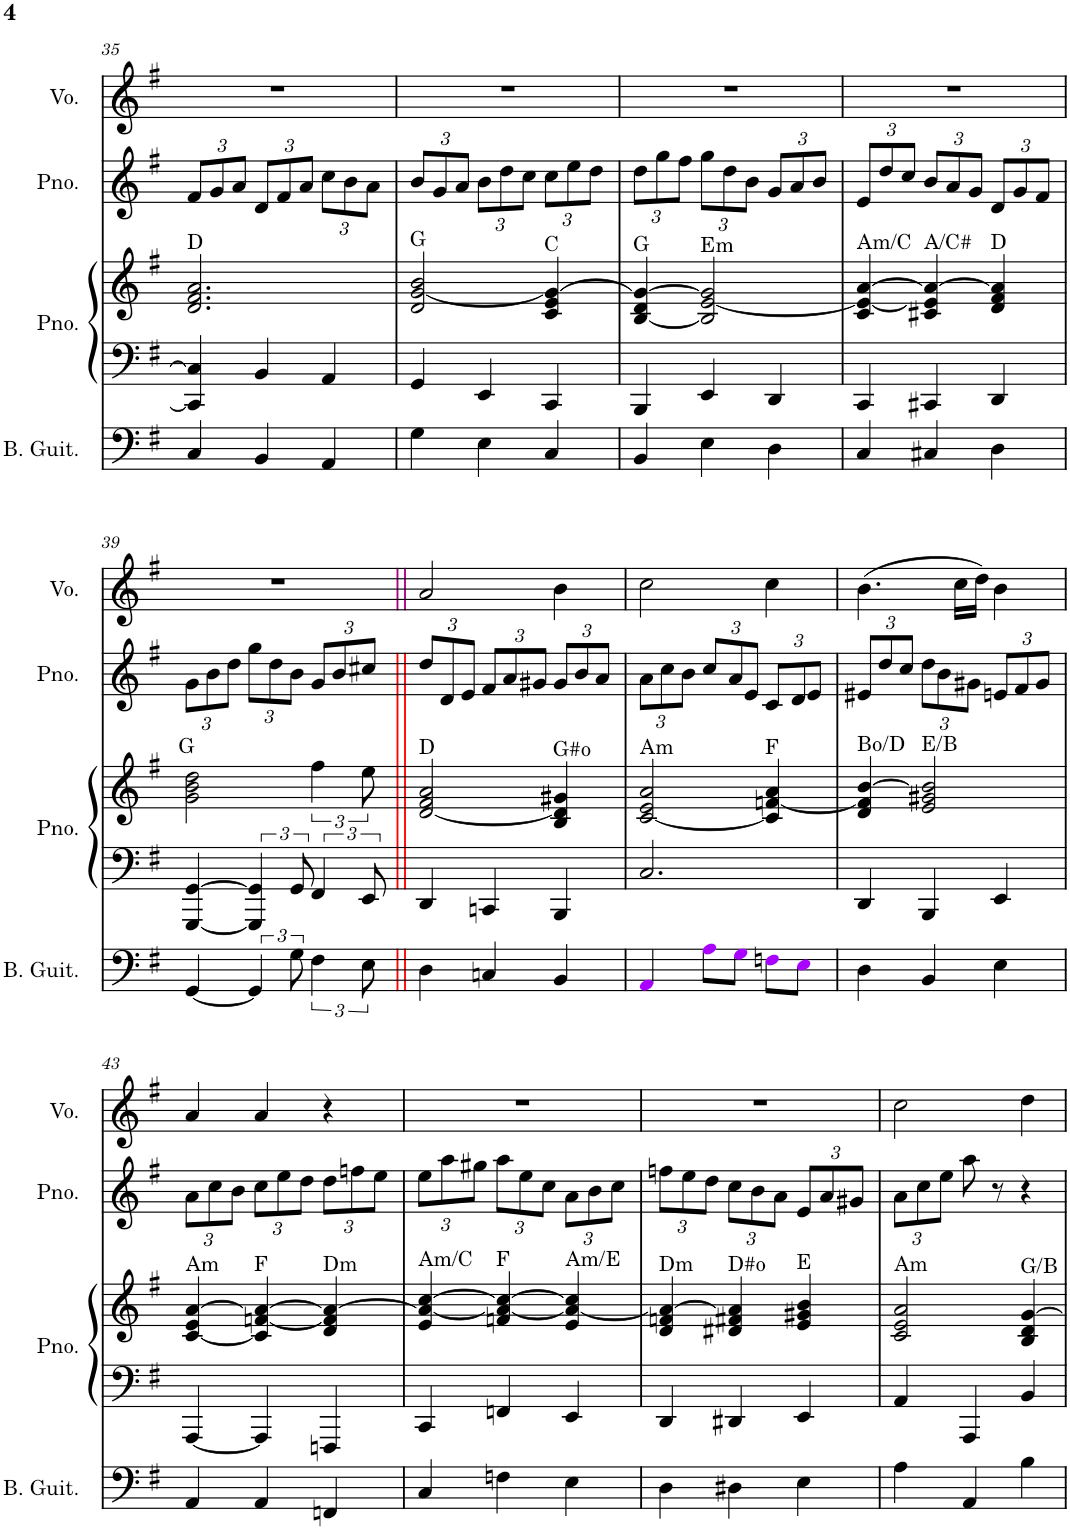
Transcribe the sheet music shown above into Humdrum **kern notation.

**kern	**kern	**kern	**kern	**kern
*part4	*part3	*part3	*part2	*part1
*staff5	*staff4	*staff3	*staff2	*staff1
*I"Bass Guitar	*I"Piano	*	*I"Piano	*I"Voice
*I'B. Guit.	*I'Pno.	*	*I'Pno.	*I'Vo.
!!LO:PB:g=z
*clefF4	*clefF4	*clefG2	*clefG2	*clefG2
*Trd7c12	*	*	*	*
*k[f#]	*k[f#]	*k[f#]	*k[f#]	*k[f#]
*M3/4	*M3/4	*M3/4	*M3/4	*M3/4
*	*	*	*Xbrackettup	*
=35	=35	=35	=35	=35
!	!	!LO:TX:a:t=D	!	!
4C/	4CC/] 4C/]	2.d/ 2.f#/ 2.a/	12f#/L	2.r
.	.	.	12g/	.
.	.	.	12a/J	.
4BB/	4BB/	.	12d/L	.
.	.	.	12f#/	.
.	.	.	12a/J	.
4AA/	4AA/	.	12cc\L	.
.	.	.	12b\	.
.	.	.	12a\J	.
=36	=36	=36	=36	=36
!	!	!LO:TX:a:t=G	!	!
4G\	4GG/	2d/ [2g/ 2b/	12b/L	2.r
.	.	.	12g/	.
.	.	.	12a/J	.
4E\	4EE/	.	12b\L	.
.	.	.	12dd\	.
.	.	.	12cc\J	.
!	!	!LO:TX:a:t=C	!	!
4C/	4CC/	4c/ 4e/ 4g/_	12cc\L	.
.	.	.	12ee\	.
.	.	.	12dd\J	.
=37	=37	=37	=37	=37
!	!	!LO:TX:a:t=G	!	!
4BB/	4BBB/	[4B/ 4d/ 4g/_	12dd\L	2.r
.	.	.	12gg\	.
.	.	.	12ff#\J	.
!	!	!LO:TX:a:t=Em	!	!
4E\	4EE/	2B/] [2e/ 2g/]	12gg\L	.
.	.	.	12dd\	.
.	.	.	12b\J	.
4D\	4DD/	.	12g/L	.
.	.	.	12a/	.
.	.	.	12b/J	.
=38	=38	=38	=38	=38
!	!	!LO:TX:a:t=Am/C	!	!
4C/	4CC/	4c/ 4e/_ [4a/	12e/L	2.r
.	.	.	12dd/	.
.	.	.	12cc/J	.
!	!	!LO:TX:a:t=A/C#	!	!
4C#X/	4CC#X/	4c#X/ 4e/] 4a/_	12b/L	.
.	.	.	12a/	.
.	.	.	12g/J	.
!	!	!LO:TX:a:t=D	!	!
4D\	4DD/	4d/ 4f#/ 4a/]	12d/L	.
.	.	.	12g/	.
.	.	.	12f#/J	.
!!LO:LB:g=z
=39	=39	=39	=39	=39
!	!	!LO:TX:a:t=G	!	!
[4GG/	[4GGG/ [4GG/	2g\ 2b\ 2dd\	12g\L	2.r
.	.	.	12b\	.
.	.	.	12dd\J	.
6GG/]	6GGG/] 6GG/]	.	12gg\L	.
.	.	.	12dd\	.
12G\	12GG/	.	12b\J	.
6F#\	6FF#/	6ff#\	12g/L	.
.	.	.	12b/	.
12E\	12EE/	12ee\	12cc#X/J	.
=40||	=40||	=40||	=40||	=40||
!	!	!LO:TX:a:t=D	!	!
4D\	4DD/	[2d/ 2f#/ 2a/	12dd/L	2a/
.	.	.	12d/	.
.	.	.	12e/J	.
4Cn/	4CCn/	.	12f#/L	.
.	.	.	12a/	.
.	.	.	12g#X/J	.
!	!	!LO:TX:a:t=G#o	!	!
4BB/	4BBB/	4B/ 4d/] 4g#X/	12g#/L	4b\
.	.	.	12b/	.
.	.	.	12a/J	.
=41	=41	=41	=41	=41
!	!	!LO:TX:a:t=Am	!	!
4AAi/	2.C/	[2c/ 2e/ 2a/	12a\L	2cc\
.	.	.	12cc\	.
.	.	.	12b\J	.
8Ai\L	.	.	12cc/L	.
.	.	.	12a/	.
8Gi\J	.	.	.	.
.	.	.	12e/J	.
!	!	!LO:TX:a:t=F	!	!
8Fni\L	.	4c/] [4fn/ 4a/	12c/L	4cc\
.	.	.	12d/	.
8Ei\J	.	.	.	.
.	.	.	12e/J	.
=42	=42	=42	=42	=42
!	!	!LO:TX:a:t=Bo/D	!	!
4D\	4DD/	4d/ 4f/] [4b/	12e#X/L	(4.b\
.	.	.	12dd/	.
.	.	.	12cc/J	.
!	!	!LO:TX:a:t=E/B	!	!
4BB/	4BBB/	2e/ 2g#X/ 2b/]	12dd\L	.
.	.	.	12b\	.
.	.	.	.	16cc\LL
.	.	.	12g#X\J	.
.	.	.	.	16dd\JJ)
4E\	4EE/	.	12en/L	4b\
.	.	.	12f#/	.
.	.	.	12g#/J	.
!!LO:LB:g=z
=43	=43	=43	=43	=43
!	!	!LO:TX:a:t=Am	!	!
4AA/	[4AAA/	[4c/ 4e/ [4a/	12a\L	4a/
.	.	.	12cc\	.
.	.	.	12b\J	.
!	!	!LO:TX:a:t=F	!	!
4AA/	4AAA/]	4c/] [4fn/ 4a/_	12cc\L	4a/
.	.	.	12ee\	.
.	.	.	12dd\J	.
!	!	!LO:TX:a:t=Dm	!	!
4FFn/	4FFFn/	4d/ 4f/] 4a/_	12dd\L	4r
.	.	.	12ffn\	.
.	.	.	12ee\J	.
=44	=44	=44	=44	=44
!	!	!LO:TX:a:t=Am/C	!	!
4C/	4CC/	4e/ 4a/_ [4cc/	12ee\L	2.r
.	.	.	12aa\	.
.	.	.	12gg#X\J	.
!	!	!LO:TX:a:t=F	!	!
4Fn\	4FFn/	4fn/ 4a/_ 4cc/_	12aa\L	.
.	.	.	12ee\	.
.	.	.	12cc\J	.
!	!	!LO:TX:a:t=Am/E	!	!
4E\	4EE/	4e/ 4a/_ 4cc/]	12a\L	.
.	.	.	12b\	.
.	.	.	12cc\J	.
=45	=45	=45	=45	=45
!	!	!LO:TX:a:t=Dm	!	!
4D\	4DD/	4d/ 4fn/ 4a/_	12ffn\L	2.r
.	.	.	12ee\	.
.	.	.	12dd\J	.
!	!	!LO:TX:a:t=D#o	!	!
4D#X\	4DD#X/	4d#X/ 4f#X/ 4a/]	12cc\L	.
.	.	.	12b\	.
.	.	.	12a\J	.
!	!	!LO:TX:a:t=E	!	!
4E\	4EE/	4e/ 4g#X/ 4b/	12e/L	.
.	.	.	12a/	.
.	.	.	12g#X/J	.
=46	=46	=46	=46	=46
!	!	!LO:TX:a:t=Am	!	!
4A\	4AA/	2c/ 2e/ 2a/	12a\L	2cc\
.	.	.	12cc\	.
.	.	.	12ee\J	.
4AA/	4AAA/	.	8aa\	.
.	.	.	8r	.
!	!	!LO:TX:a:t=G/B	!	!
4B\	4BB/	4B/ 4d/ [4g/	4r	4dd\
=	=	=	=	=
*-	*-	*-	*-	*-
